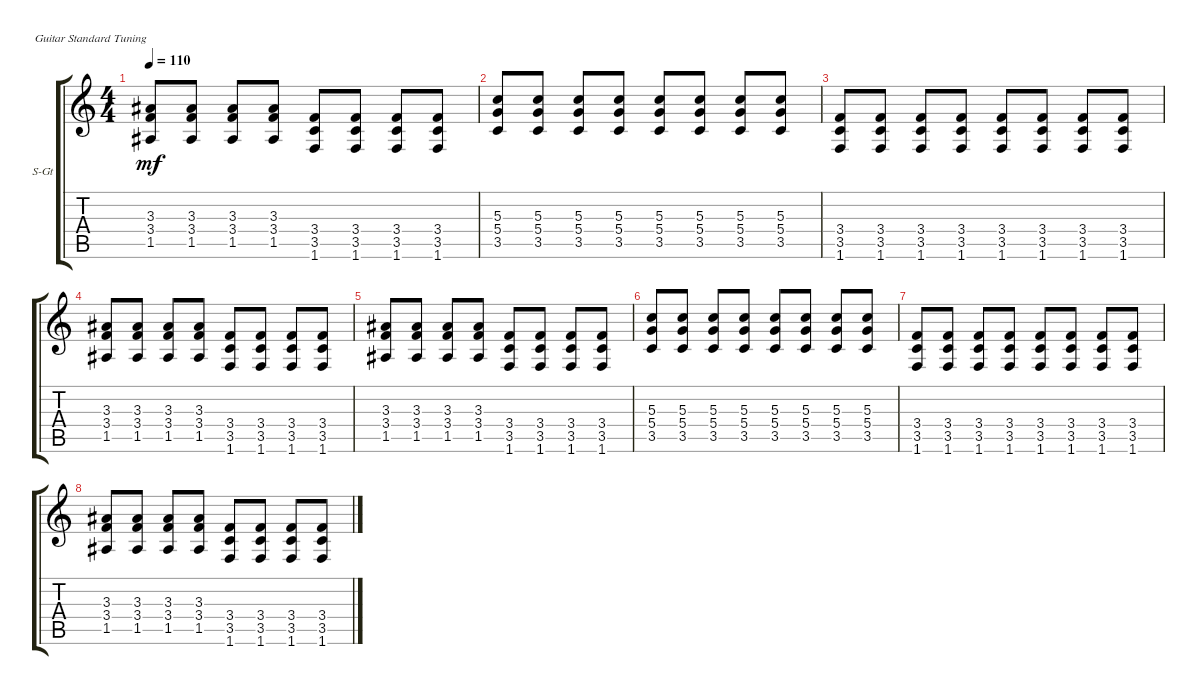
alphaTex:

\defaultSystemsLayout 4
\bracketExtendMode groupsimilarinstruments
\firstSystemTrackNameOrientation horizontal
\otherSystemsTrackNameOrientation horizontal
\track ("Jon Bon Jovi" "S-Gt") {instrument acousticguitarsteel}
\staff {score tabs}
\tuning (E4 B3 G3 D3 A2 E2)
\ts (4 4)
\tempo 110
\clef g2
\ks c
(1.5 3.4 3.3).8{dy mf} (1.5 3.4 3.3).8 (1.5 3.4 3.3).8 (1.5 3.4 3.3).8 (1.6 3.5 3.4).8 (1.6 3.5 3.4).8 (1.6 3.5 3.4).8 (1.6 3.5 3.4).8 |
(3.5 5.4 5.3).8 (3.5 5.4 5.3).8 (3.5 5.4 5.3).8 (3.5 5.4 5.3).8 (3.5 5.4 5.3).8 (3.5 5.4 5.3).8 (3.5 5.4 5.3).8 (3.5 5.4 5.3).8 |
(1.6 3.5 3.4).8 (1.6 3.5 3.4).8 (1.6 3.5 3.4).8 (1.6 3.5 3.4).8 (1.6 3.5 3.4).8 (1.6 3.5 3.4).8 (1.6 3.5 3.4).8 (1.6 3.5 3.4).8 |
(1.5 3.4 3.3).8 (1.5 3.4 3.3).8 (1.5 3.4 3.3).8 (1.5 3.4 3.3).8 (1.6 3.5 3.4).8 (1.6 3.5 3.4).8 (1.6 3.5 3.4).8 (1.6 3.5 3.4).8 |
(1.5 3.4 3.3).8 (1.5 3.4 3.3).8 (1.5 3.4 3.3).8 (1.5 3.4 3.3).8 (1.6 3.5 3.4).8 (1.6 3.5 3.4).8 (1.6 3.5 3.4).8 (1.6 3.5 3.4).8 |
(3.5 5.4 5.3).8 (3.5 5.4 5.3).8 (3.5 5.4 5.3).8 (3.5 5.4 5.3).8 (3.5 5.4 5.3).8 (3.5 5.4 5.3).8 (3.5 5.4 5.3).8 (3.5 5.4 5.3).8 |
(1.6 3.5 3.4).8 (1.6 3.5 3.4).8 (1.6 3.5 3.4).8 (1.6 3.5 3.4).8 (1.6 3.5 3.4).8 (1.6 3.5 3.4).8 (1.6 3.5 3.4).8 (1.6 3.5 3.4).8 |
(1.5 3.4 3.3).8 (1.5 3.4 3.3).8 (1.5 3.4 3.3).8 (1.5 3.4 3.3).8 (1.6 3.5 3.4).8 (1.6 3.5 3.4).8 (1.6 3.5 3.4).8 (1.6 3.5 3.4).8
